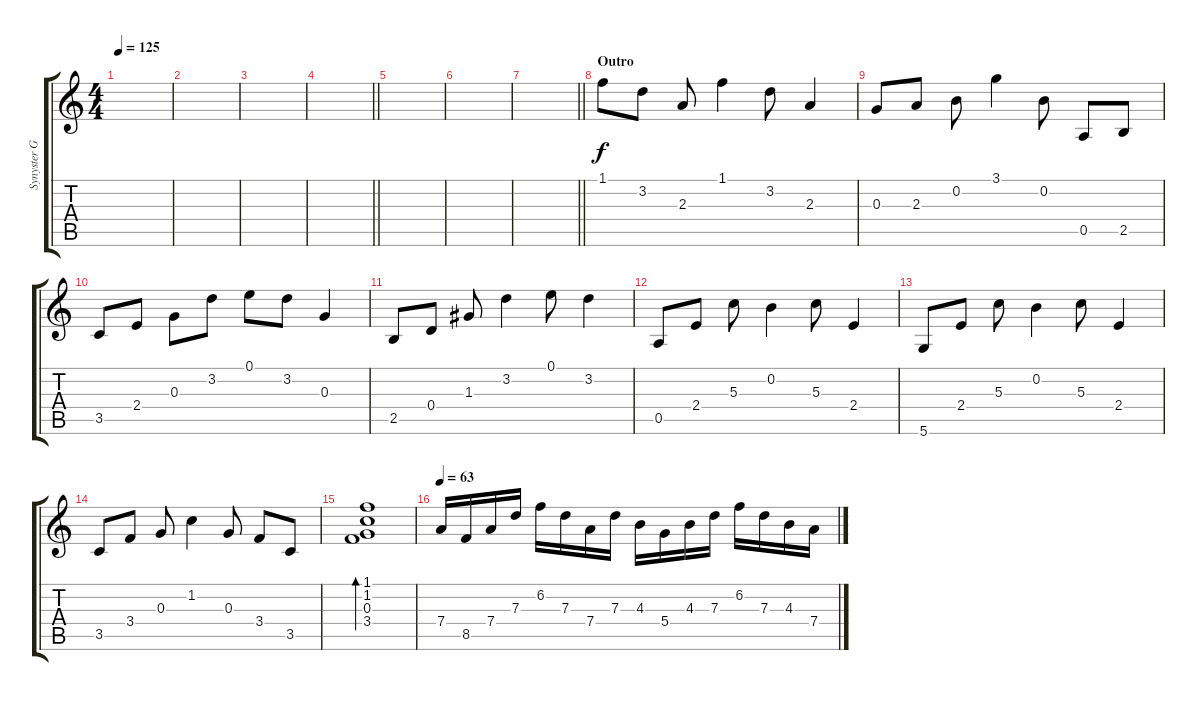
\track ("Synyster Guitar 2" "Synyster G") {instrument electricguitarclean}
\staff {score tabs}
\tuning (E4 B3 G3 D3 A2 D2) {hide}
\ts (4 4)
\tempo 125
\clef g2
\ks c
|
|
|
\barLineRight lightlight
|
|
|
\barLineRight lightlight
|
\section ("" "Outro")
1.1.8 3.2.8 2.3.8 1.1.4 3.2.8 2.3.4 |
0.3.8 2.3.8 0.2.8 3.1.4 0.2.8 0.5.8 2.5.8 |
3.5.8 2.4.8 0.3.8 3.2.8 0.1.8 3.2.8 0.3.4 |
2.5.8 0.4.8 1.3.8 3.2.4 0.1.8 3.2.4 |
0.5.8 2.4.8 5.3.8 0.2.4 5.3.8 2.4.4 |
5.6.8 2.4.8 5.3.8 0.2.4 5.3.8 2.4.4 |
3.5.8 3.4.8 0.3.8 1.2.4 0.3.8 3.4.8 3.5.8 |
(1.1 1.2 0.3 3.4).1{bd 240} |
\tempo 63
7.4.16 8.5.16 7.4.16 7.3.16 6.2.16 7.3.16 7.4.16 7.3.16 4.3.16 5.4.16 4.3.16 7.3.16 6.2.16 7.3.16 4.3.16 7.4.16
